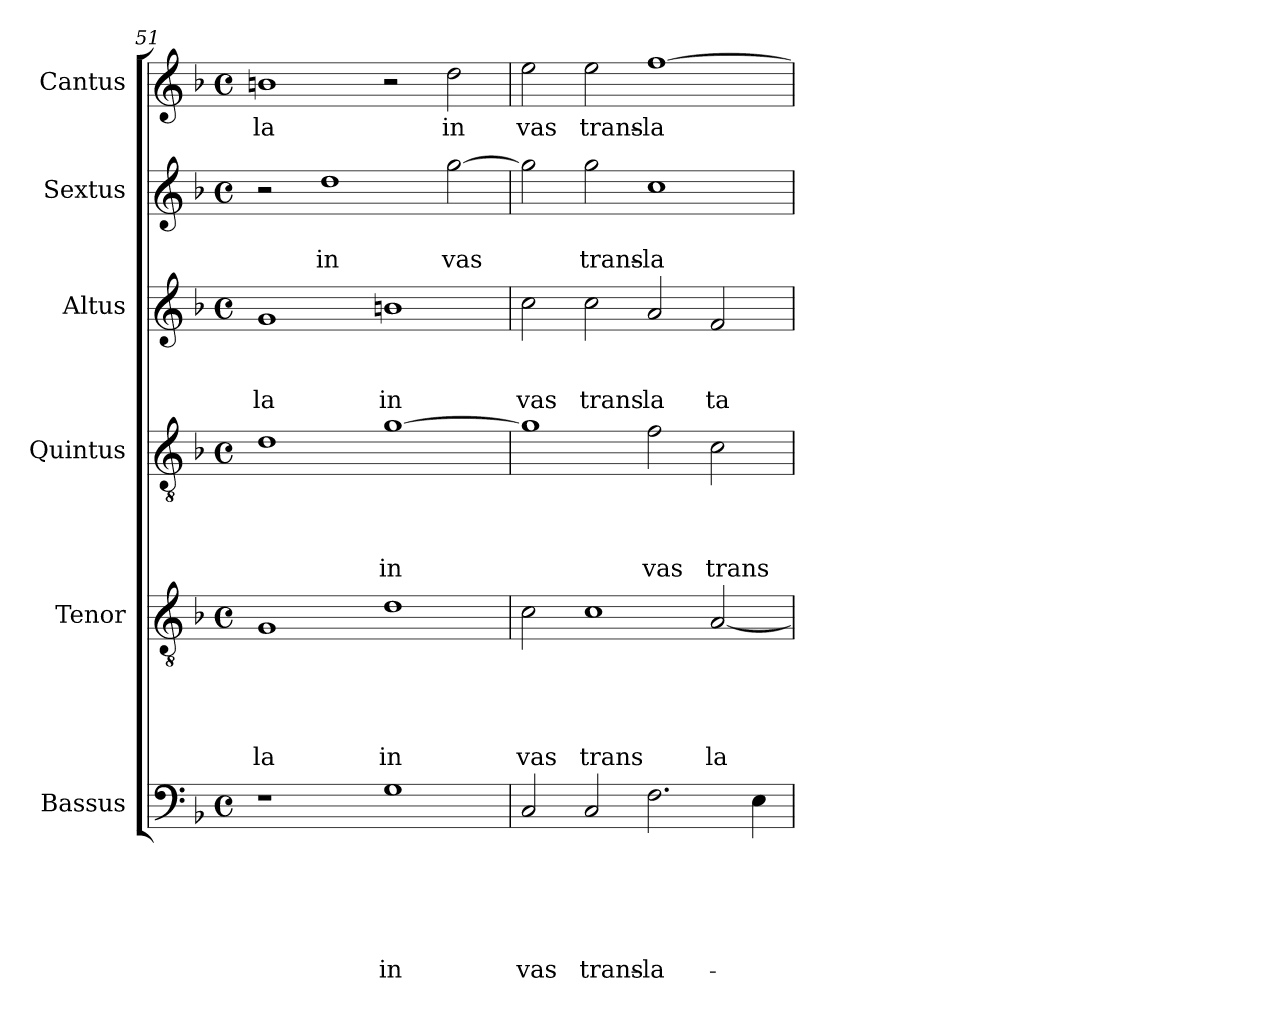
**kern	**text	**text	**text	**text	**text	**text	**kern	**text	**text	**text	**text	**text	**kern	**text	**text	**text	**text	**kern	**text	**text	**text	**kern	**text	**text	**kern	**text
*part6	*part6	*part6	*part6	*part6	*part6	*part6	*part5	*part5	*part5	*part5	*part5	*part5	*part4	*part4	*part4	*part4	*part4	*part3	*part3	*part3	*part3	*part2	*part2	*part2	*part1	*part1
*staff6	*staff6	*staff6	*staff6	*staff6	*staff6	*staff6	*staff5	*staff5	*staff5	*staff5	*staff5	*staff5	*staff4	*staff4	*staff4	*staff4	*staff4	*staff3	*staff3	*staff3	*staff3	*staff2	*staff2	*staff2	*staff1	*staff1
*I"Bassus	*	*	*	*	*	*	*I"Tenor	*	*	*	*	*	*I"Quintus	*	*	*	*	*I"Altus	*	*	*	*I"Sextus	*	*	*I"Cantus	*
*I'Bassus	*	*	*	*	*	*	*I'Tenor	*	*	*	*	*	*I'Quintus	*	*	*	*	*I'Altus	*	*	*	*I'Sextus	*	*	*I'Cantus	*
*clefF4	*	*	*	*	*	*	*clefGv2	*	*	*	*	*	*clefGv2	*	*	*	*	*clefG2	*	*	*	*clefG2	*	*	*clefG2	*
*k[b-]	*	*	*	*	*	*	*k[b-]	*	*	*	*	*	*k[b-]	*	*	*	*	*k[b-]	*	*	*	*k[b-]	*	*	*k[b-]	*
*F:	*	*	*	*	*	*	*F:	*	*	*	*	*	*F:	*	*	*	*	*F:	*	*	*	*F:	*	*	*F:	*
*M4/4	*	*	*	*	*	*	*M4/4	*	*	*	*	*	*M4/4	*	*	*	*	*M4/4	*	*	*	*M4/4	*	*	*M4/4	*
*met(c)	*	*	*	*	*	*	*met(c)	*	*	*	*	*	*met(c)	*	*	*	*	*met(c)	*	*	*	*met(c)	*	*	*met(c)	*
=51	=51	=51	=51	=51	=51	=51	=51	=51	=51	=51	=51	=51	=51	=51	=51	=51	=51	=51	=51	=51	=51	=51	=51	=51	=51	=51
!	!	!	!	!	!	!	!	!	!	!	!	!LO:LY:b	!	!	!	!	!	!	!	!	!LO:LY:b	!	!	!	!	!LO:LY:b
1r	.	.	.	.	.	.	1G	.	.	.	.	la	1d	.	.	.	.	1g	.	.	la	2r	.	.	1bn	-la
!	!	!	!	!	!	!	!	!	!	!	!	!	!	!	!	!	!	!	!	!	!	!	!	!LO:LY:b	!	!
.	.	.	.	.	.	.	.	.	.	.	.	.	.	.	.	.	.	.	.	.	.	1dd	.	in	.	.
!	!	!	!	!	!	!LO:LY:b	!	!	!	!	!	!LO:LY:b	!	!	!	!	!LO:LY:b	!	!	!	!LO:LY:b	!	!	!	!	!
1G	.	.	.	.	.	in	1d	.	.	.	.	in	[>1g	.	.	.	in	1bn	.	.	in	.	.	.	2r	.
!	!	!	!	!	!	!	!	!	!	!	!	!	!	!	!	!	!	!	!	!	!	!	!	!LO:LY:b	!	!LO:LY:b
.	.	.	.	.	.	.	.	.	.	.	.	.	.	.	.	.	.	.	.	.	.	[>2gg\	.	vas	2dd\	in
=52!	=52!	=52!	=52!	=52!	=52!	=52!	=52!	=52!	=52!	=52!	=52!	=52!	=52!	=52!	=52!	=52!	=52!	=52!	=52!	=52!	=52!	=52!	=52!	=52!	=52!	=52!
!	!	!	!	!	!	!LO:LY:b	!	!	!	!	!	!LO:LY:b	!	!	!	!	!	!	!	!	!LO:LY:b	!	!	!	!	!LO:LY:b
2C/	.	.	.	.	.	vas	2c\	.	.	.	.	vas	1g]	.	.	.	.	2cc\	.	.	vas	2gg\]	.	.	2ee\	vas
!	!	!	!	!	!	!LO:LY:b	!	!	!	!	!	!LO:LY:b	!	!	!	!	!	!	!	!	!LO:LY:b	!	!	!LO:LY:b	!	!LO:LY:b
2C/	.	.	.	.	.	trans-	1c	.	.	.	.	trans	.	.	.	.	.	2cc\	.	.	trans	2gg\	.	trans-	2ee\	trans-
!	!	!	!	!	!	!LO:LY:b	!	!	!	!	!	!	!	!	!	!	!LO:LY:b	!	!	!	!LO:LY:b	!	!	!LO:LY:b	!	!LO:LY:b
2.F\	.	.	.	.	.	-la-	.	.	.	.	.	.	2f\	.	.	.	vas	2a/	.	.	la	1cc	.	-la-	[<1ff	-la-
!	!	!	!	!	!	!	!	!	!	!	!	!LO:LY:b	!	!	!	!	!LO:LY:b	!	!	!	!LO:LY:b	!	!	!	!	!
.	.	.	.	.	.	.	[<2A/	.	.	.	.	la	2c\	.	.	.	trans	2f/	.	.	ta	.	.	.	.	.
4E\	.	.	.	.	.	.	.	.	.	.	.	.	.	.	.	.	.	.	.	.	.	.	.	.	.	.
=!	=!	=!	=!	=!	=!	=!	=!	=!	=!	=!	=!	=!	=!	=!	=!	=!	=!	=!	=!	=!	=!	=!	=!	=!	=!	=!
*-	*-	*-	*-	*-	*-	*-	*-	*-	*-	*-	*-	*-	*-	*-	*-	*-	*-	*-	*-	*-	*-	*-	*-	*-	*-	*-
